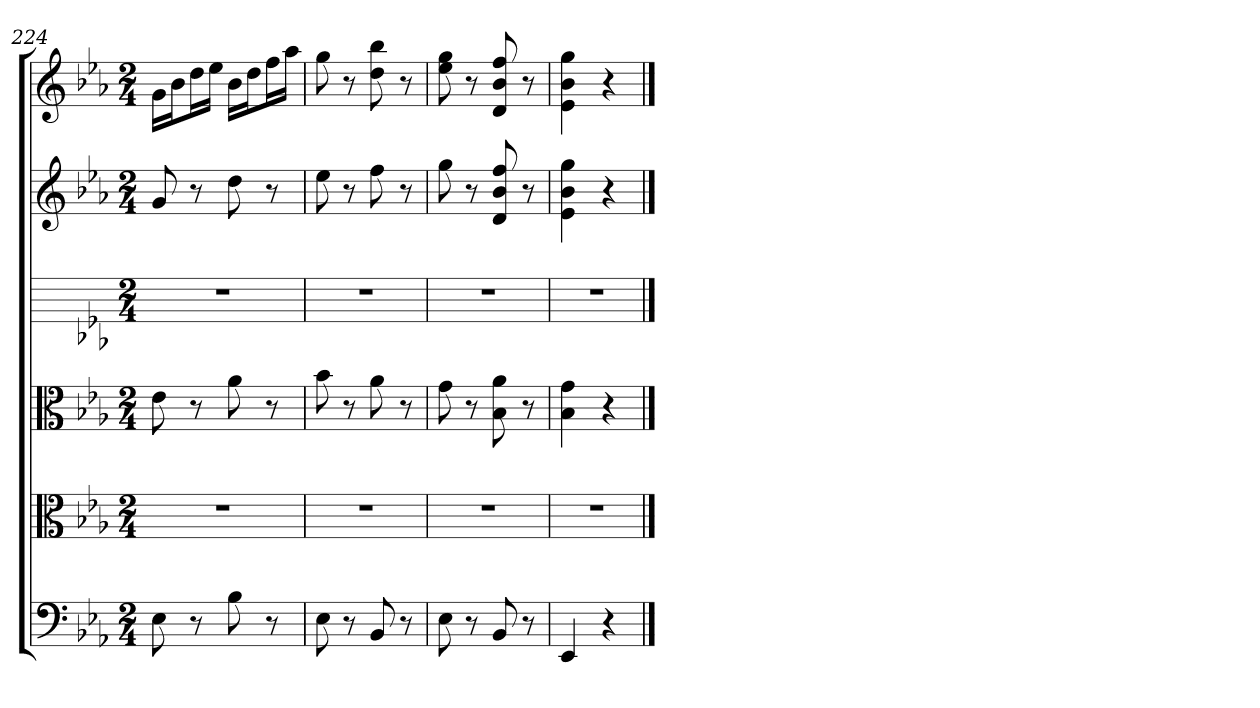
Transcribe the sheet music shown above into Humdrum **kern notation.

**kern	**kern	**kern	**kern	**kern	**kern
*part6	*part5	*part4	*part3	*part2	*part1
*staff6	*staff5	*staff4	*staff3	*staff2	*staff1
*clefF4	*clefC3	*clefC3	*	*	*
*k[b-e-a-]	*k[b-e-a-]	*k[b-e-a-]	*k[b-e-a-]	*k[b-e-a-]	*k[b-e-a-]
*E-:	*E-:	*E-:	*E-:	*E-:	*E-:
*M2/4	*M2/4	*M2/4	*M2/4	*M2/4	*M2/4
=224	=224	=224	=224	=224	=224
8E-	2r	8e-	2r	8g	16gLL
.	.	.	.	.	16b-J
8r	.	8r	.	8r	16ddL
.	.	.	.	.	16ee-JJ
8B-	.	8a-	.	8dd	16b-LL
.	.	.	.	.	16ddJ
8r	.	8r	.	8r	16ffL
.	.	.	.	.	16aa-JJ
=225	=225	=225	=225	=225	=225
8E-	2r	8b-	2r	8ee-	8gg
8r	.	8r	.	8r	8r
8BB-	.	8a-	.	8ff	8dd 8bb-
8r	.	8r	.	8r	8r
=226	=226	=226	=226	=226	=226
8E-	2r	8g	2r	8gg	8ee- 8gg
8r	.	8r	.	8r	8r
8BB-	.	8B- 8a-	.	8d 8b- 8ff	8d 8b- 8ff
8r	.	8r	.	8r	8r
=227	=227	=227	=227	=227	=227
4EE-	2r	4B- 4g	2r	4e- 4b- 4gg	4e- 4b- 4gg
4r	.	4r	.	4r	4r
==	==	==	==	==	==
*-	*-	*-	*-	*-	*-
